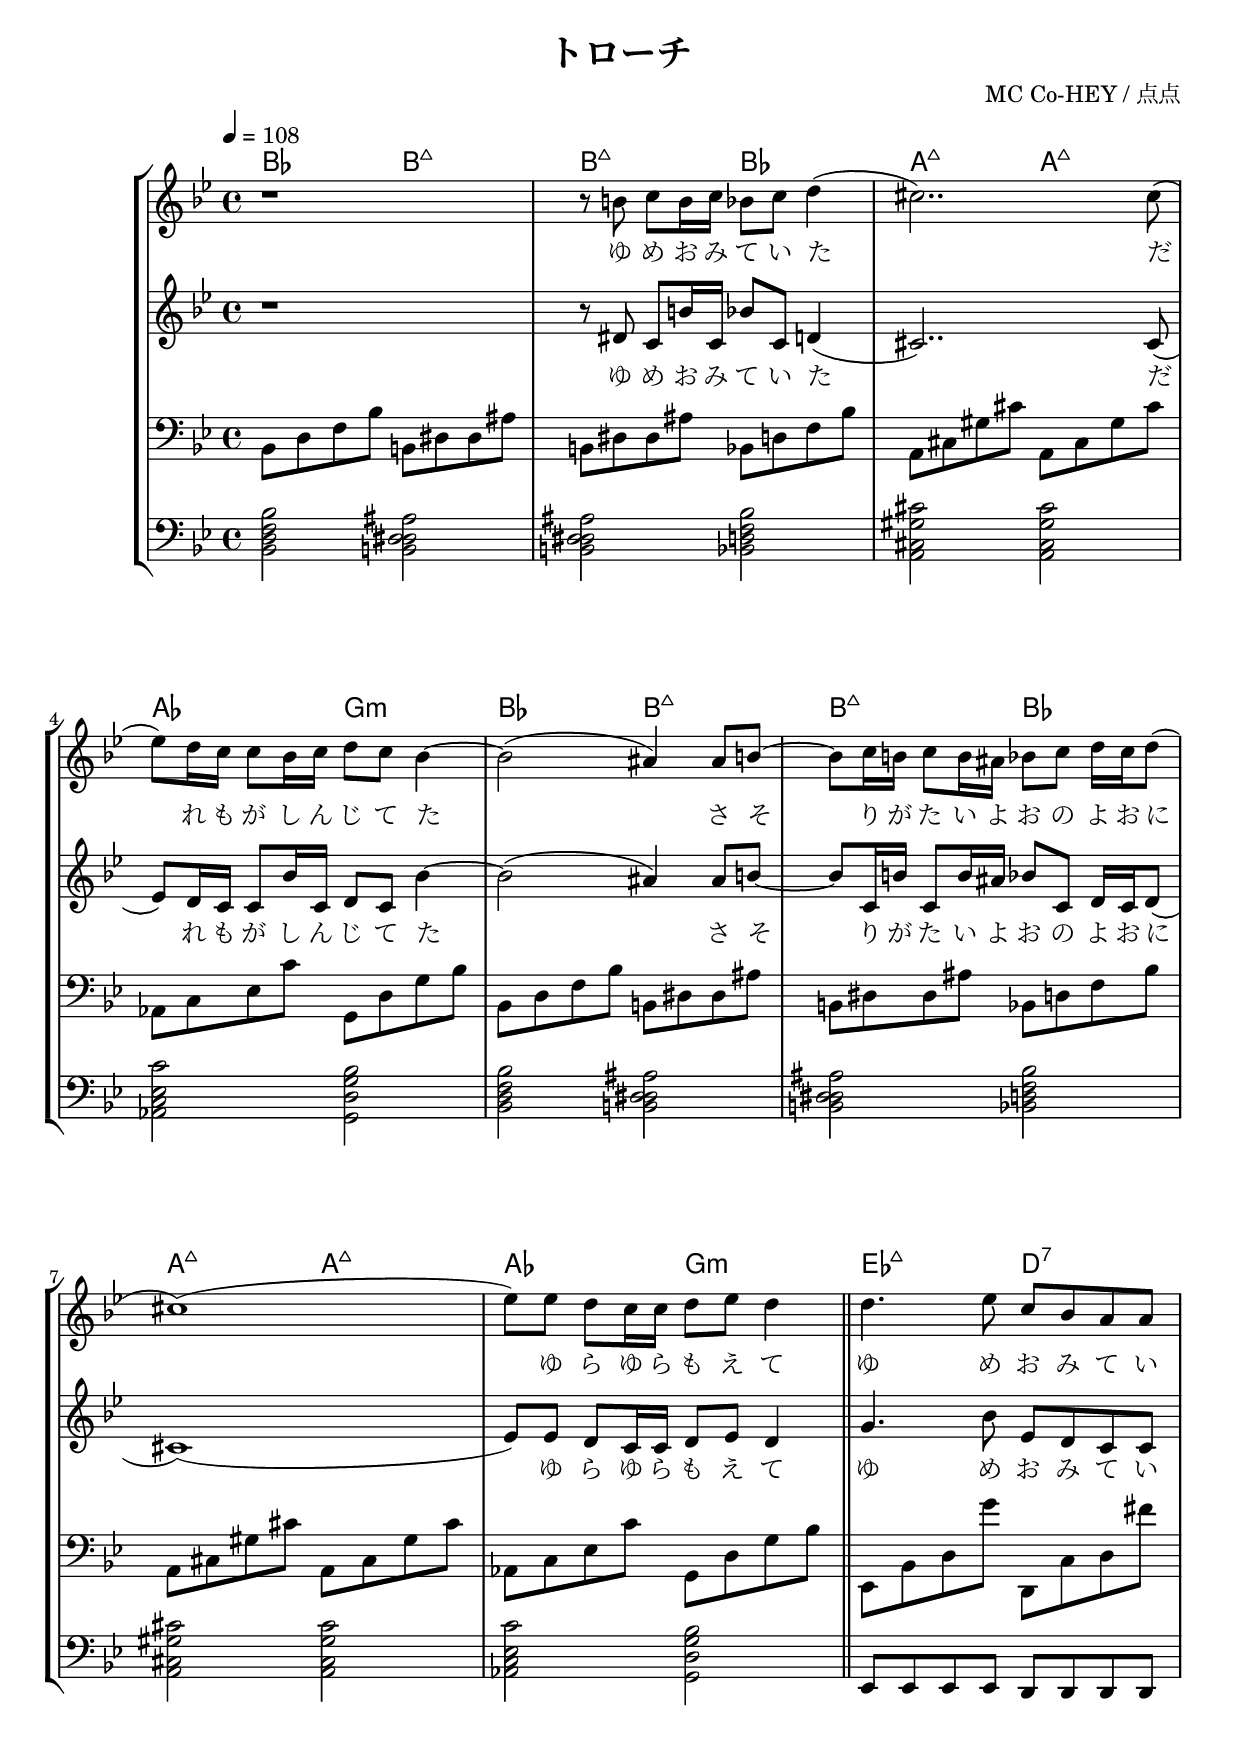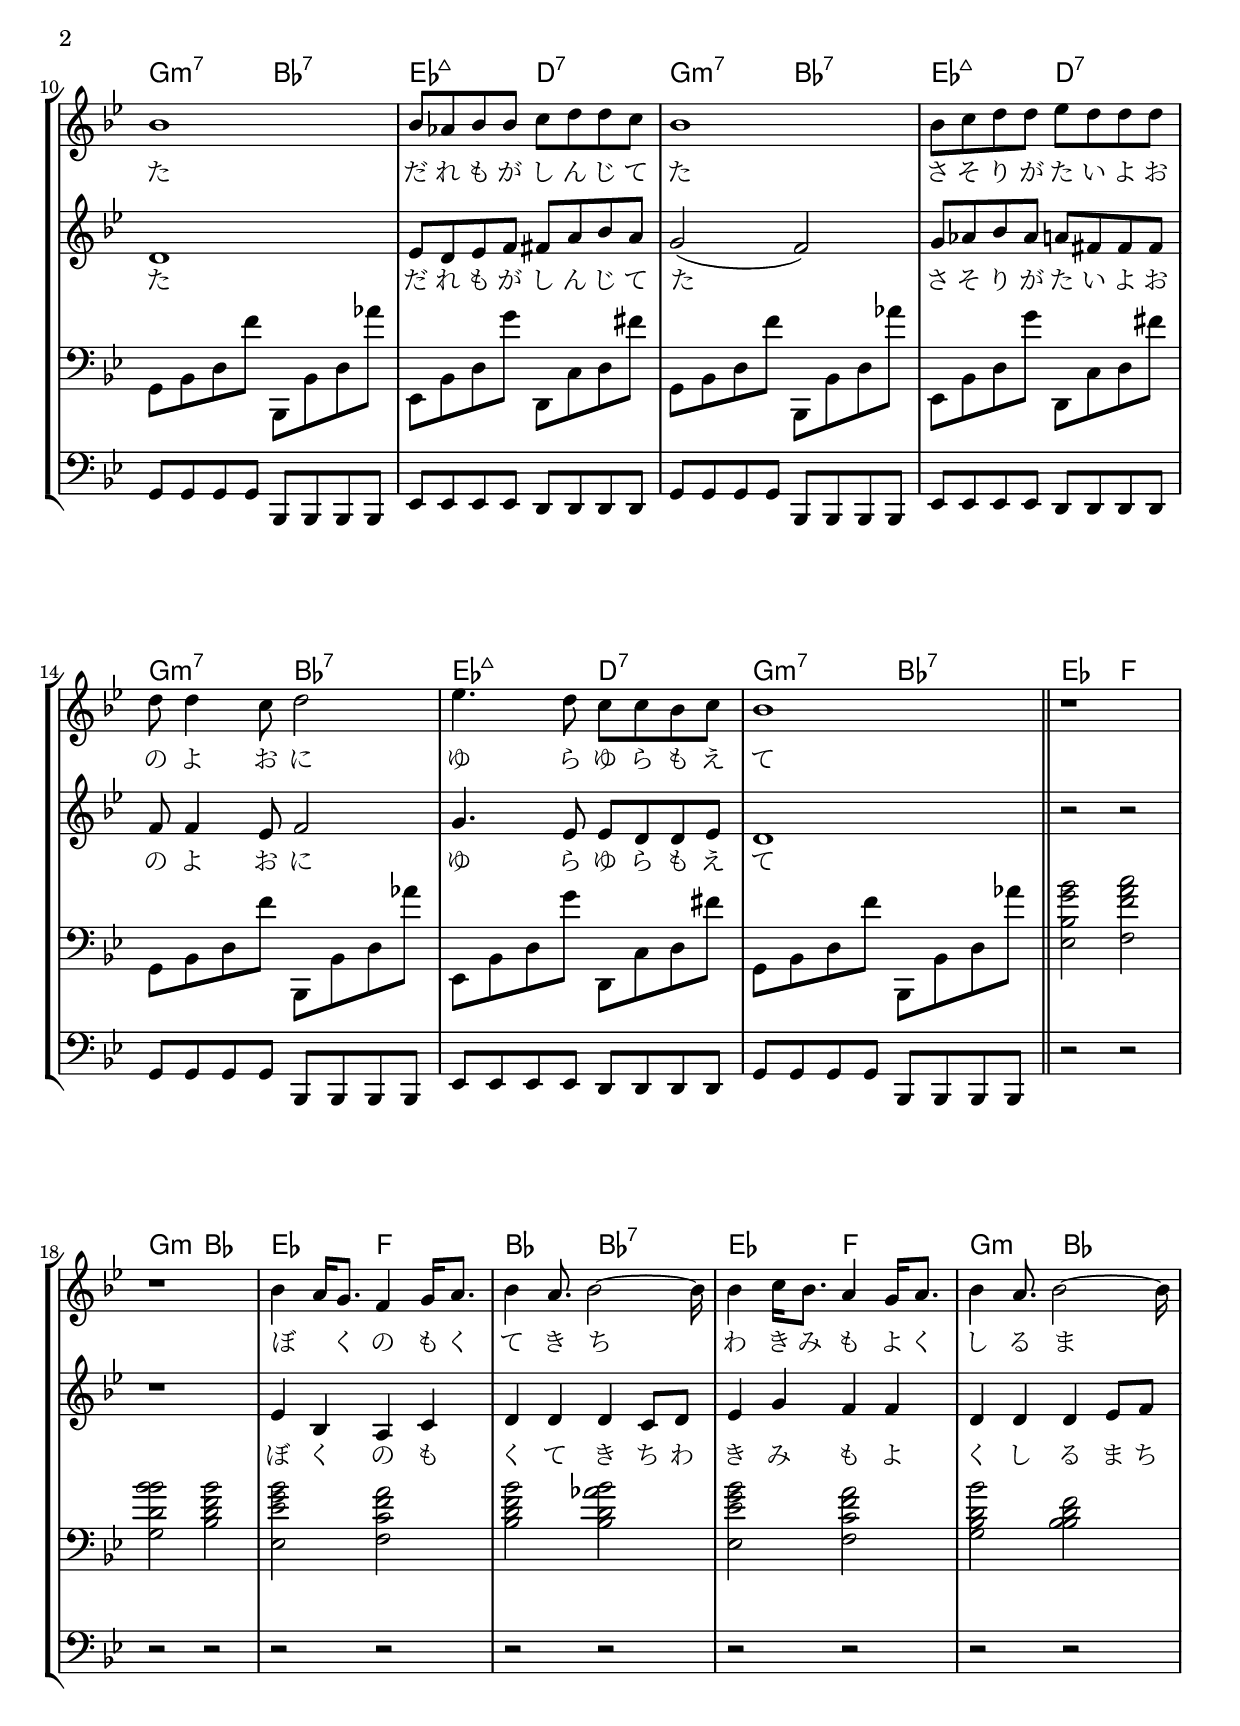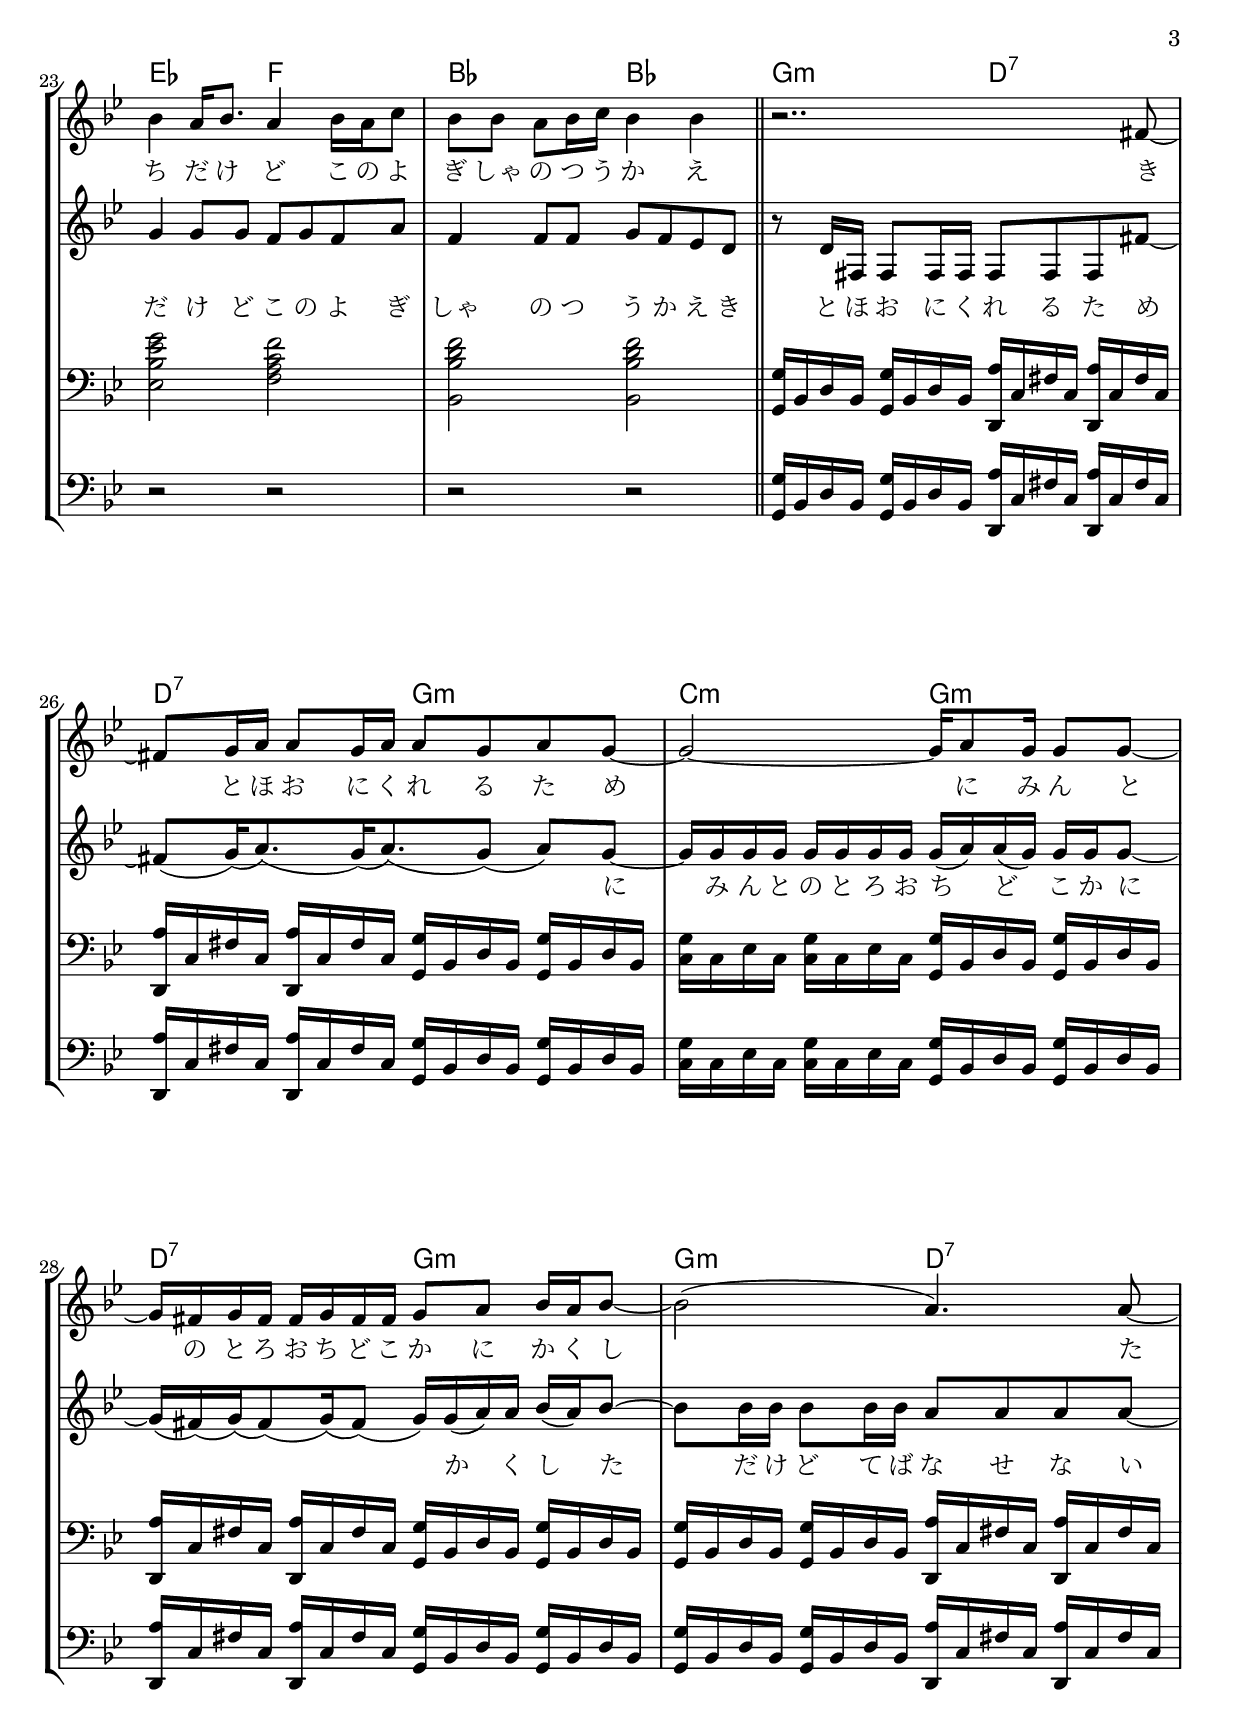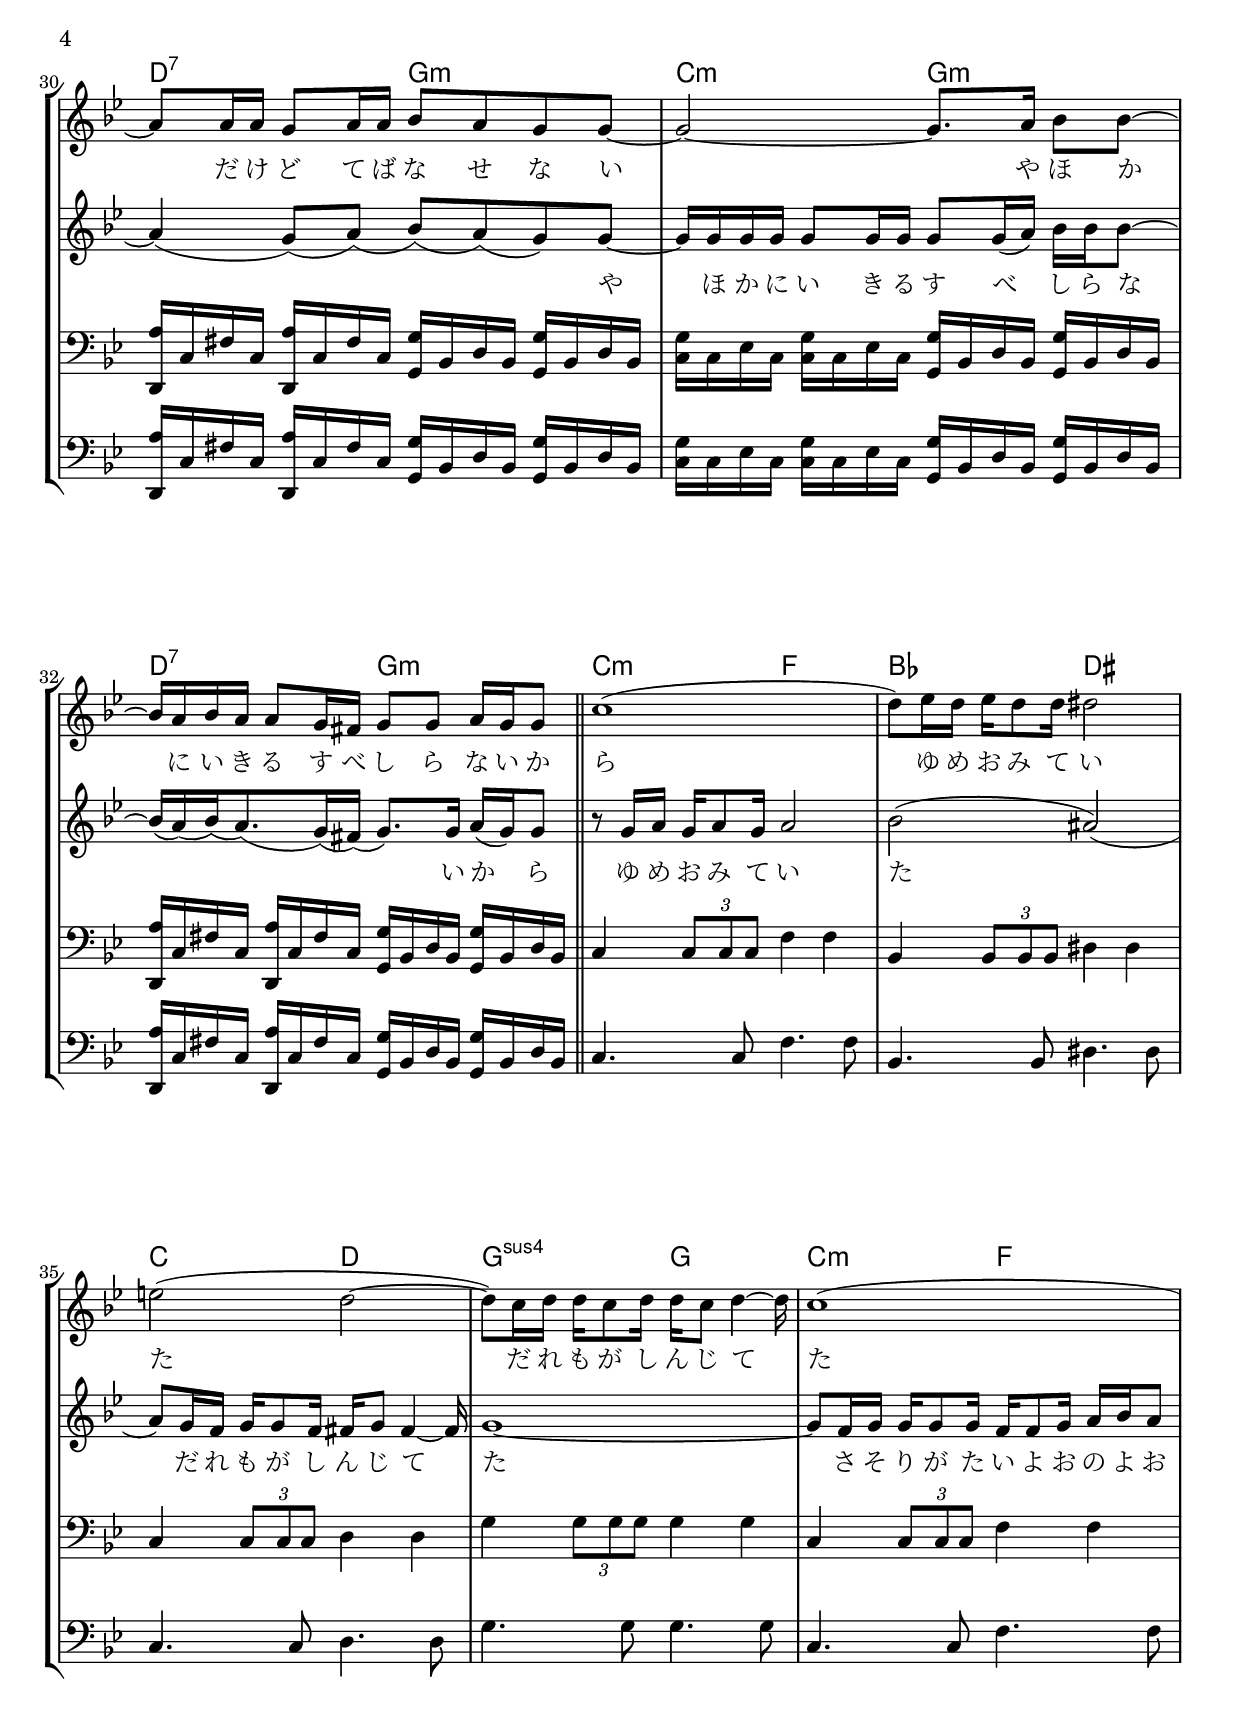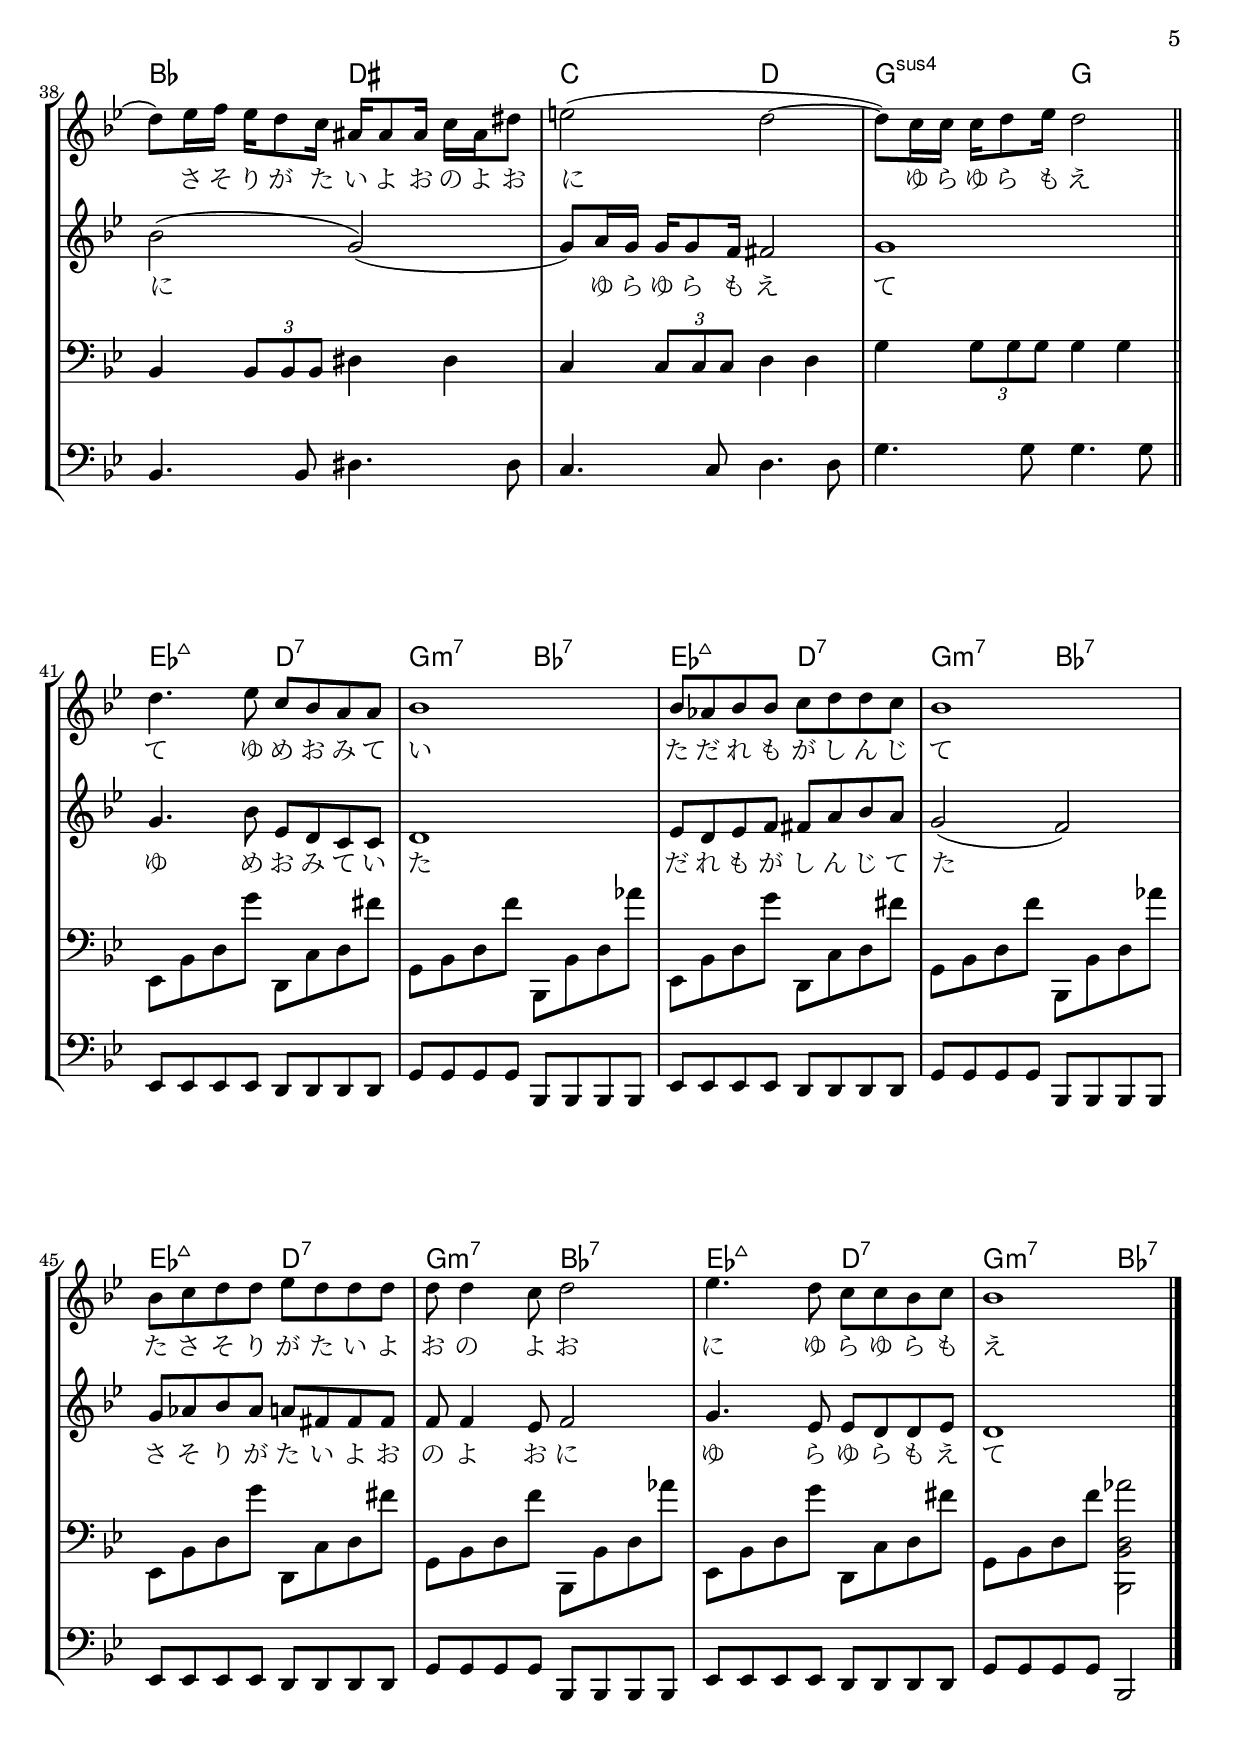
\version "2.12.1"

\header {
	title = \markup {トローチ}
	composer = \markup \center-column {"MC Co-HEY / 点点"}
}

harmony = \chordmode {
	bes2 b:maj7 b:maj7 bes a:maj7 a:maj7 as g:m bes b:maj7 b:maj7 bes a:maj7 a:maj7 as g:m 

	es:maj7 d:7 g:min7 bes:7 es:maj7 d:7 g:min7 bes:7 es:maj7 d:7 g:min7 bes:7 es:maj7 d:7 g:min7 bes:7 

	es f g:m bes es f bes bes:7 es f g:m bes es f bes bes 

	g:m d:7 d:7 g:m c:m g:m d:7 g:m g:m d:7 d:7 g:m c:m g:m d:7 g:m 

	c:m f bes dis c d g:sus4 g c:m f bes dis c d g:sus4 g 

	es:maj7 d:7 g:min7 bes:7 es:maj7 d:7 g:min7 bes:7 es:maj7 d:7 g:min7 bes:7 es:maj7 d:7 g:min7 bes:7 
}

melody = {
	\set Staff.midiInstrument = #"Violin"
		\key bes \major
	\tempo 4 = 108
r1
r8 b'8  c''8  b'16  c''16  bes'8  c''8  d''4 
	(cis''2..)  cis''8 
	(es''8)  d''16  c''16  c''8  bes'16  c''16  d''8  c''8  bes'4~ 
	bes'2  (ais'4)  ais'8  b'8~ 
	b'8  c''16  b'16  c''8  b'16  ais'16  bes'8  c''8  d''16  c''16  d''8 
	(cis''1) 
	(es''8)  es''8  d''8  c''16  c''16  d''8  es''8  d''4
	\set Staff.midiInstrument = #"mmi0.34"
	d''4.  es''8  c''8  bes'8  a'8  a'8 
	bes'1 
	bes'8  as'8  bes'8  bes'8  c''8  d''8  d''8  c''8 
	bes'1 
	bes'8  c''8  d''8  d''8  es''8  d''8  d''8  d''8 
	d''8  d''4  c''8  d''2 
	es''4.  d''8  c''8  c''8  bes'8  c''8 
	bes'1
	\set Staff.midiInstrument = #"mmi0.34"
	r1 ~ 
	r1 
	 bes'4  a'16  g'8.  f'4  g'16  a'8. 
	bes'4  a'8.  bes'2~bes'16 
	bes'4  c''16  bes'8.  a'4  g'16  a'8. 
	bes'4  a'8.  bes'2~bes'16 
	bes'4  a'16  bes'8.  a'4  bes'16  a'16  c''8 
	bes'8  bes'8  a'8  bes'16  c''16  bes'4  bes'4
	\set Staff.midiInstrument = #"mmi0.34"
	r2.. fis'8~ 
	fis'8  g'16  a'16  a'8  g'16  a'16  a'8  g'8  a'8  g'8~ 
	g'2~g'16  a'8  g'16  g'8  g'8~ 
	g'16  fis'16  g'16  fis'16  fis'16  g'16  fis'16  fis'16  g'8  a'8  bes'16  a'16  bes'8~ 
	bes'2  (a'4.)  a'8~ 
	a'8  a'16  a'16  g'8  a'16  a'16  bes'8  a'8  g'8  g'8~ 
	g'2~g'8.  a'16  bes'8  bes'8~ 
	bes'16  a'16  bes'16  a'16  a'8  g'16  fis'16  g'8  g'8  a'16  g'16  g'8
	\set Staff.midiInstrument = #"Violin"
	c''1 
	(d''8)  es''16  d''16  es''16  d''8  d''16  dis''2 
	e''2  (d''2~ 
	d''8)  c''16  d''16  d''16  c''8  d''16  d''16  c''8  d''4~d''16 
	c''1 
	(d''8)  es''16  f''16  es''16  d''8  c''16  ais'16  ais'8  ais'16  c''16  ais'16  dis''8 
	e''2  (d''2~ 
	d''8)  c''16  c''16  c''16  d''8  es''16  d''2
	\set Staff.midiInstrument = #"mmi0.34"
	d''4.  es''8  c''8  bes'8  a'8  a'8 
	bes'1 
	bes'8  as'8  bes'8  bes'8  c''8  d''8  d''8  c''8 
	bes'1 
	bes'8  c''8  d''8  d''8  es''8  d''8  d''8  d''8 
	d''8  d''4  c''8  d''2 
	es''4.  d''8  c''8  c''8  bes'8  c''8 
	bes'1
	\bar "|."
}

words = \lyricmode {
	ゆ  め  お  み  て  い  た  だ  れ  も  が  し  ん  じ  て  た  さ  そ  り  が  た  い  よ  お  の  よ  お  に  ゆ  ら  ゆ  ら  も  え  て  
	ゆ  め  お  み  て  い  た  だ  れ  も  が  し  ん  じ  て  た  さ  そ  り  が  た  い  よ  お  の  よ  お  に  ゆ  ら  ゆ  ら  も  え  て  
	ぼ  く  の  も  く  て  き  ち  わ  き  み  も  よ  く  し  る  ま  ち  だ  け  ど  こ  の  よ  ぎ  しゃ  の  つ  う  か  え  き  
	と  ほ  お  に  く  れ  る  た  め  に  み  ん  と  の  と  ろ  お  ち  ど  こ  か  に  か  く  し  た  だ  け  ど  て  ば  な  せ  な  い  や  ほ  か  に  い  き  る  す  べ  し  ら  な  い  か  ら  
	ゆ  め  お  み  て  い  た  だ  れ  も  が  し  ん  じ  て  た  さ  そ  り  が  た  い  よ  お  の  よ  お  に  ゆ  ら  ゆ  ら  も  え  て  
	ゆ  め  お  み  て  い  た  だ  れ  も  が  し  ん  じ  て  た  さ  そ  り  が  た  い  よ  お  の  よ  お  に  ゆ  ら  ゆ  ら  も  え  て  
}

secondmelody = {
	\set Staff.midiInstrument = #"Viola"
		\key bes \major
	\tempo 4 = 108
r1
r8 dis'8  c'8  b'16  c'16  bes'8  c'8  d'4 
	(cis'2..)  cis'8 
	(es'8)  d'16  c'16  c'8  bes'16  c'16  d'8  c'8  bes'4~ 
	bes'2  (ais'4)  ais'8  b'8~ 
	b'8  c'16  b'16  c'8  b'16  ais'16  bes'8  c'8  d'16  c'16  d'8 
	(cis'1) 
	(es'8)  es'8  d'8  c'16  c'16  d'8  es'8  d'4
	\set Staff.midiInstrument = #"fss0.42"
	g'4.  bes'8  es'8  d'8  c'8  c'8 
	d'1 
	es'8  d'8  es'8  f'8  fis'8  a'8  bes'8  a'8 
	g'2  (f'2) 
	g'8  as'8  bes'8  as'8  a'8  fis'8  fis'8  fis'8 
	f'8  f'4  es'8  f'2 
	g'4.  es'8  es'8  d'8  d'8  es'8 
	d'1
	\set Staff.midiInstrument = #"fss0.42"
	r2  r2 
	r1 
	es'4  bes4  a4  c'4 
	d'4  d'4  d'4  c'8  d'8 
	es'4  g'4  f'4  f'4 
	d'4  d'4  d'4  es'8  f'8 
	g'4  g'8  g'8  f'8  g'8  f'8  a'8 
	f'4  f'8  f'8  g'8  f'8  es'8  d'8
	\set Staff.midiInstrument = #"fss0.42"
	r8 d'16  fis16  fis8  fis16  fis16  fis8  fis8  fis8  fis'8~ 
	fis'8  (g'16)  (a'8.)  (g'16)  (a'8.)  (g'8)  (a'8)  g'8~ 
	g'16  g'16  g'16  g'16  g'16  g'16  g'16  g'16  g'16  (a'16)  a'16  (g'16)  g'16  g'16  g'8~ 
	g'16  (fis'16)  (g'16)  (fis'8)  (g'16)  (fis'8)  (g'16)  g'16  (a'16)  a'16  bes'16  (a'16)  bes'8~ 
	bes'8  bes'16  bes'16  bes'8  bes'16  bes'16  a'8  a'8  a'8  a'8~ 
	a'4  (g'8)  (a'8)  (bes'8)  (a'8)  (g'8)  g'8~ 
	g'16  g'16  g'16  g'16  g'8  g'16  g'16  g'8  g'16  (a'16)  bes'16  bes'16  bes'8~ 
	bes'16  (a'16)  (bes'16)  (a'8.)  (g'16)  (fis'16)  (g'8.)  g'16  a'16  (g'16)  g'8
	\set Staff.midiInstrument = #"Viola"
	r8 g'16  a'16  g'16  a'8  g'16  a'2 
	bes'2  (ais'2) 
	(a'8)  g'16  f'16  g'16  g'8  f'16  fis'16  g'8  fis'4~fis'16 
	g'1~ 
	g'8  f'16  g'16  g'16  g'8  g'16  f'16  f'8  g'16  a'16  bes'16  a'8 
	bes'2  (g'2) 
	(g'8)  a'16  g'16  g'16  g'8  f'16  fis'2 
	g'1
	\set Staff.midiInstrument = #"fss0.42"
	g'4.  bes'8  es'8  d'8  c'8  c'8 
	d'1 
	es'8  d'8  es'8  f'8  fis'8  a'8  bes'8  a'8 
	g'2  (f'2) 
	g'8  as'8  bes'8  as'8  a'8  fis'8  fis'8  fis'8 
	f'8  f'4  es'8  f'2 
	g'4.  es'8  es'8  d'8  d'8  es'8 
	d'1
	\bar "|."
}

secondwords = \lyricmode {
	ゆ  め  お  み  て  い  た  だ  れ  も  が  し  ん  じ  て  た  さ  そ  り  が  た  い  よ  お  の  よ  お  に  ゆ  ら  ゆ  ら  も  え  て  
	ゆ  め  お  み  て  い  た  だ  れ  も  が  し  ん  じ  て  た  さ  そ  り  が  た  い  よ  お  の  よ  お  に  ゆ  ら  ゆ  ら  も  え  て  
	ぼ  く  の  も  く  て  き  ち  わ  き  み  も  よ  く  し  る  ま  ち  だ  け  ど  こ  の  よ  ぎ  しゃ  の  つ  う  か  え  き  
	と  ほ  お  に  く  れ  る  た  め  に  み  ん  と  の  と  ろ  お  ち  ど  こ  か  に  か  く  し  た  だ  け  ど  て  ば  な  せ  な  い  や  ほ  か  に  い  き  る  す  べ  し  ら  な  い  か  ら  
	ゆ  め  お  み  て  い  た  だ  れ  も  が  し  ん  じ  て  た  さ  そ  り  が  た  い  よ  お  の  よ  お  に  ゆ  ら  ゆ  ら  も  え  て  
	ゆ  め  お  み  て  い  た  だ  れ  も  が  し  ん  じ  て  た  さ  そ  り  が  た  い  よ  お  の  よ  お  に  ゆ  ら  ゆ  ら  も  え  て  
}

tempochange = {
	\tempo 4 = 108
	r1 | r1 | r1 | r1 | r1 | r1 | r1 | r1 \bar "||"
	\tempo 4 = 108
	r1 | r1 | r1 | r1 | r1 | r1 | r1 | r1 \bar "||"
	\tempo 4 = 108
	r1 | r1 | r1 | r1 | r1 | r1 | r1 | r1 \bar "||"
	\tempo 4 = 108
	r1 | r1 | r1 | r1 | r1 | r1 | r1 | r1 \bar "||"
	\tempo 4 = 108
	r1 | r1 | r1 | r1 | r1 | r1 | r1 | r1 \bar "||"
	\tempo 4 = 108
	r1 | r1 | r1 | r1 | r1 | r1 | r1 | r1 \bar "|."
}

mainacc = {
	\clef bass
	\set Staff.midiInstrument = #"Celesta"
	\key bes \major
	\tempo 4 = 108
	bes,8 d8 f8 bes8
	b,8 dis8 dis8 ais8
	b,8 dis8 dis8 ais8
	bes,8 d8 f8 bes8
	a,8 cis8 gis8 cis'8
	a,8 cis8 gis8 cis'8
	as,8 c8 es8 c'8
	g,8 d8 g8 bes8
	bes,8 d8 f8 bes8
	b,8 dis8 dis8 ais8
	b,8 dis8 dis8 ais8
	bes,8 d8 f8 bes8
	a,8 cis8 gis8 cis'8
	a,8 cis8 gis8 cis'8
	as,8 c8 es8 c'8
	g,8 d8 g8 bes8
	\bar "||"

	\set Staff.midiInstrument = #"Overdriven Guitar"
	es,8 bes,8 d8 g'8
	d,8 c8 d8 fis'8
	g,8 bes,8 d8 f'8
	bes,,8 bes,8 d8 as'8
	es,8 bes,8 d8 g'8
	d,8 c8 d8 fis'8
	g,8 bes,8 d8 f'8
	bes,,8 bes,8 d8 as'8
	es,8 bes,8 d8 g'8
	d,8 c8 d8 fis'8
	g,8 bes,8 d8 f'8
	bes,,8 bes,8 d8 as'8
	es,8 bes,8 d8 g'8
	d,8 c8 d8 fis'8
	g,8 bes,8 d8 f'8
	bes,,8 bes,8 d8 as'8
	\bar "||"

	\set Staff.midiInstrument = #"Choir Aahs"
	<es bes bes' g'>2
	<f f' a' c''>2
	<g d' bes' bes'>2
	<bes d' f' bes'>2
	<es es' g' bes'>2
	<f c' f' a'>2
	<bes d' f' bes'>2
	<bes d' as' bes'>2
	<es es' g' bes'>2
	<f c' f' a'>2
	<g bes d' bes'>2
	<bes bes d' f'>2
	<es bes es' g'>2
	<f a c' f'>2
	<bes, bes d' f'>2
	<bes, bes d' f'>2
	\bar "||"

	\set Staff.midiInstrument = #"Acoustic Guitar (steel)"
	<g, g>16 bes, d bes, <g, g> bes, d bes,
	<d, a>16 c fis c <d, a> c fis c
	<d, a>16 c fis c <d, a> c fis c
	<g, g>16 bes, d bes, <g, g> bes, d bes,
	<c g>16 c es c <c g> c es c
	<g, g>16 bes, d bes, <g, g> bes, d bes,
	<d, a>16 c fis c <d, a> c fis c
	<g, g>16 bes, d bes, <g, g> bes, d bes,
	<g, g>16 bes, d bes, <g, g> bes, d bes,
	<d, a>16 c fis c <d, a> c fis c
	<d, a>16 c fis c <d, a> c fis c
	<g, g>16 bes, d bes, <g, g> bes, d bes,
	<c g>16 c es c <c g> c es c
	<g, g>16 bes, d bes, <g, g> bes, d bes,
	<d, a>16 c fis c <d, a> c fis c
	<g, g>16 bes, d bes, <g, g> bes, d bes,
	\bar "||"

	\set Staff.midiInstrument = #"Acoustic grand"
	c4 \tuplet 3/2 { c8 c8 c8 }
	f4 f4
	bes,4 \tuplet 3/2 { bes,8 bes,8 bes,8 }
	dis4 dis4
	c4 \tuplet 3/2 { c8 c8 c8 }
	d4 d4
	g4 \tuplet 3/2 { g8 g8 g8 }
	g4 g4
	c4 \tuplet 3/2 { c8 c8 c8 }
	f4 f4
	bes,4 \tuplet 3/2 { bes,8 bes,8 bes,8 }
	dis4 dis4
	c4 \tuplet 3/2 { c8 c8 c8 }
	d4 d4
	g4 \tuplet 3/2 { g8 g8 g8 }
	g4 g4
	\bar "||"

	\set Staff.midiInstrument = #"Electric Guitar (clean)"
	es,8 bes,8 d8 g'8
	d,8 c8 d8 fis'8
	g,8 bes,8 d8 f'8
	bes,,8 bes,8 d8 as'8
	es,8 bes,8 d8 g'8
	d,8 c8 d8 fis'8
	g,8 bes,8 d8 f'8
	bes,,8 bes,8 d8 as'8
	es,8 bes,8 d8 g'8
	d,8 c8 d8 fis'8
	g,8 bes,8 d8 f'8
	bes,,8 bes,8 d8 as'8
	es,8 bes,8 d8 g'8
	d,8 c8 d8 fis'8
	g,8 bes,8 d8 f'8
	<bes,, bes, d as'>2
	\bar "|."
}

subacc = {
	\clef bass
	\set Staff.midiInstrument = #"English Horn"
	\key bes \major
	\tempo 4 = 108
	<bes, d f bes>2
	<b, dis dis ais>2
	<b, dis dis ais>2
	<bes, d f bes>2
	<a, cis gis cis'>2
	<a, cis gis cis'>2
	<as, c es c'>2
	<g, d g bes>2
	<bes, d f bes>2
	<b, dis dis ais>2
	<b, dis dis ais>2
	<bes, d f bes>2
	<a, cis gis cis'>2
	<a, cis gis cis'>2
	<as, c es c'>2
	<g, d g bes>2
	\bar "||"

	\set Staff.midiInstrument = #"Electric Bass (pick)"
	es,8 es,8 es,8 es,8
	d,8 d,8 d,8 d,8
	g,8 g,8 g,8 g,8
	bes,,8 bes,,8 bes,,8 bes,,8
	es,8 es,8 es,8 es,8
	d,8 d,8 d,8 d,8
	g,8 g,8 g,8 g,8
	bes,,8 bes,,8 bes,,8 bes,,8
	es,8 es,8 es,8 es,8
	d,8 d,8 d,8 d,8
	g,8 g,8 g,8 g,8
	bes,,8 bes,,8 bes,,8 bes,,8
	es,8 es,8 es,8 es,8
	d,8 d,8 d,8 d,8
	g,8 g,8 g,8 g,8
	bes,,8 bes,,8 bes,,8 bes,,8
	\bar "||"

	\set Staff.midiInstrument = #"Acoustic grand"
	r2
	r2
	r2
	r2
	r2
	r2
	r2
	r2
	r2
	r2
	r2
	r2
	r2
	r2
	r2
	r2
	\bar "||"

	\set Staff.midiInstrument = #"Acoustic grand"
	<g, g>16 bes, d bes, <g, g> bes, d bes,
	<d, a>16 c fis c <d, a> c fis c
	<d, a>16 c fis c <d, a> c fis c
	<g, g>16 bes, d bes, <g, g> bes, d bes,
	<c g>16 c es c <c g> c es c
	<g, g>16 bes, d bes, <g, g> bes, d bes,
	<d, a>16 c fis c <d, a> c fis c
	<g, g>16 bes, d bes, <g, g> bes, d bes,
	<g, g>16 bes, d bes, <g, g> bes, d bes,
	<d, a>16 c fis c <d, a> c fis c
	<d, a>16 c fis c <d, a> c fis c
	<g, g>16 bes, d bes, <g, g> bes, d bes,
	<c g>16 c es c <c g> c es c
	<g, g>16 bes, d bes, <g, g> bes, d bes,
	<d, a>16 c fis c <d, a> c fis c
	<g, g>16 bes, d bes, <g, g> bes, d bes,
	\bar "||"

	\set Staff.midiInstrument = #"Tuba"
	c4.c8
	f4.f8
	bes,4.bes,8
	dis4.dis8
	c4.c8
	d4.d8
	g4.g8
	g4.g8
	c4.c8
	f4.f8
	bes,4.bes,8
	dis4.dis8
	c4.c8
	d4.d8
	g4.g8
	g4.g8
	\bar "||"

	\set Staff.midiInstrument = #"Electric Bass (finger)"
	es,8 es,8 es,8 es,8
	d,8 d,8 d,8 d,8
	g,8 g,8 g,8 g,8
	bes,,8 bes,,8 bes,,8 bes,,8
	es,8 es,8 es,8 es,8
	d,8 d,8 d,8 d,8
	g,8 g,8 g,8 g,8
	bes,,8 bes,,8 bes,,8 bes,,8
	es,8 es,8 es,8 es,8
	d,8 d,8 d,8 d,8
	g,8 g,8 g,8 g,8
	bes,,8 bes,,8 bes,,8 bes,,8
	es,8 es,8 es,8 es,8
	d,8 d,8 d,8 d,8
	g,8 g,8 g,8 g,8
	bes,,2
	\bar "|."
}

percA = {
	\drummode {
	r1  |r1  |r1  |r1  |r1  |r1  |r1  |r2 r8 hho4 hho8  \bar "||"
	hh8 hh8 hh8 hh8 hh8 hh8 hh8 hh8  |hh8 hh8 hh8 hh8 hh4 hh8 hh8  |hh8 hh8 hh8 hh8 hh8 hh8 hh8 hh8  |hh8 hh8 hh8 hh2 r8  |hh8 hh8 hh8 hh8 hh8 hh8 hh8 hh8  |hh8 hh8 hh8 hh8 hh4 hh8 hh8  |hh8 hh8 hh8 hh8 hh8 hh8 hh8 hh8  |r8 hh2. r8  \bar "||"
	r1 |r1 |r1 |r1 |r1 |r1 |r1 |r1 \bar "||"
	\times 16/12{ cymr8. cymr8 cymr16 cymr8. cymr8 cymr16 } |\times 16/12{ r8. cymr8 cymr16 cymr8. cymr8 cymr16 } |\times 16/12{ cymr8. cymr8 cymr16 cymr8. cymr8 cymr16 } |\times 16/12{ r8. cymr8 cymr16 cymr8. cymr8 cymr16 } |\times 16/12{ cymr8. cymr8 cymr16 cymr8. cymr8 cymr16 } |\times 16/12{ r8. cymr8 cymr16 cymr8. cymr8 cymr16 } |\times 16/12{ cymr8. cymr8 cymr16 cymr8. cymr8 cymr16 } |\times 16/12{ cymr8. cymr8 cymr4. r16 } \bar "||"
	\times 16/12{ cymr8. cymr8 cymr16 cymr8. cymr8 cymr16 } |\times 16/12{ r8. cymr8 cymr16 cymr8. cymr8 cymr16 } |\times 16/12{ cymr8. cymr8 cymr16 cymr8. cymr8 cymr16 } |\times 16/12{ r8. cymr8 cymr16 cymr8. cymr8 cymr16 } |\times 16/12{ cymr8. cymr8 cymr16 cymr8. cymr8 cymr16 } |\times 16/12{ r8. cymr8 cymr16 cymr8. cymr8 cymr16 } |\times 16/12{ cymr8. cymr8 cymr16 cymr8. cymr8 cymr16 } |\times 16/12{ cymr8. cymr8 cymr4. r16 } \bar "||"
	r1 |r1 |r1 |r1 |r1 |r1 |r1 |r1 \bar "|."
	}
}

percB = {
	\drummode {
	r4. hhp2 hhp8  |r4. hhp2 hhp8  |r4. hhp2 hhp8  |r4. hhp2 hhp8  |r4. hhp2 hhp8  |r4. hhp2 hhp8  |r4. hhp2 hhp8  |hhp4 hhp4 hhp4 hhp4  \bar "||"
	r4 sn8. sn8 sn8. sn8. sn16  |r4 sn8. sn8 sn8. sn4  |r4 sn8. sn8 sn8. sn8. sn16  |r8 sn8 sn4 sn8 sn16 sn8 sn8 sn16  |r4 sn8. sn8 sn8. sn8. sn16  |r4 sn8. sn8 sn8. sn4  |r4 sn8. sn8 sn8. sn8. sn16  |r4 sn2 sn4  \bar "||"
	r1 |r1 |r1 |r1 |r1 |r1 |r1 |r1 \bar "||"
	\times 16/12{ r2 r8 hhp8 } |\times 16/12{ r2. } |\times 16/12{ r2 r8 hhp8 } |\times 16/12{ hhp2. } |\times 16/12{ r2 r8 hhp8 } |\times 16/12{ r2. } |\times 16/12{ r2 r8 hhp8 } |\times 16/12{ hhp2. } \bar "||"
	\times 16/12{ r2 r8 hhp8 } |\times 16/12{ r2. } |\times 16/12{ r2 r8 hhp8 } |\times 16/12{ hhp2. } |\times 16/12{ r2 r8 hhp8 } |\times 16/12{ r2. } |\times 16/12{ r2 r8 hhp8 } |\times 16/12{ hhp2. } \bar "||"
	r1 |r1 |r1 |r1 |r1 |r1 |r1 |r1 \bar "|."
	}
}

percC = {
	\drummode {
	hh4 hh4 hh4 hh4  |hh4 hh4 hh4 hh4  |hh4 hh4 hh4 hh4  |hh4 hh4 hh4 hh4  |hh4 hh4 hh4 hh4  |hh4 hh4 hh4 hh4  |hh4 hh4 hh4 hh4  |r4. hh2 r8  \bar "||"
	bd8 bd4 bd2 bd8  |bd8 bd2 bd4.  |bd8 bd4 bd2 bd8  |bd4 r16 bd8. bd2  |bd8 bd4 bd2 bd8  |bd8 bd2 bd4.  |bd8 bd4 bd2 bd8  |bd8 bd4. bd4. bd8  \bar "||"
	r1 |r1 |r1 |r1 |r1 |r1 |r1 |r1 \bar "||"
	\times 16/12{ bd4. bd4 r16 bd16 } |\times 16/12{ bd4. bd4. } |\times 16/12{ bd4. bd4 r16 bd16 } |\times 16/12{ bd4. bd4 r16 bd16 } |\times 16/12{ bd4. bd4 r16 bd16 } |\times 16/12{ bd4. bd4. } |\times 16/12{ bd4. bd4 r16 bd16 } |\times 16/12{ bd4 r16 bd16 bd4. } \bar "||"
	\times 16/12{ bd4. bd4 r16 bd16 } |\times 16/12{ bd4. bd4. } |\times 16/12{ bd4. bd4 r16 bd16 } |\times 16/12{ bd4. bd4 r16 bd16 } |\times 16/12{ bd4. bd4 r16 bd16 } |\times 16/12{ bd4. bd4. } |\times 16/12{ bd4. bd4 r16 bd16 } |\times 16/12{ bd4 r16 bd16 bd4. } \bar "||"
	r1 |r1 |r1 |r1 |r1 |r1 |r1 |r1 \bar "|."
	}
}

percD = {
	\drummode {
	bd2. r8 bd8  |bd8. bd8. bd2 bd8  |bd2. r8 bd8  |bd8. bd8. bd2 bd8  |bd2. r8 bd8  |bd8. bd8. bd2 bd8  |bd2. r8 bd8  |bd8. bd4. r16 bd4 bd8  \bar "||"
	r1  |r2 r8 hho4.  |r1  |r4. r16 hho2 r16  |r1  |r2 r8 hho4.  |r1  |r4. r16 hho2 r16  \bar "||"
	r1 |r1 |r1 |r1 |r1 |r1 |r1 |r1 \bar "||"
	\times 16/12{ r2. } |\times 16/12{ rb2. } |\times 16/12{ r2. } |\times 16/12{ rb2. } |\times 16/12{ r2. } |\times 16/12{ rb2. } |\times 16/12{ r2. } |\times 16/12{ rb2. } \bar "||"
	\times 16/12{ r2. } |\times 16/12{ rb2. } |\times 16/12{ r2. } |\times 16/12{ rb2. } |\times 16/12{ r2. } |\times 16/12{ rb2. } |\times 16/12{ r2. } |\times 16/12{ rb2. } \bar "||"
	r1 |r1 |r1 |r1 |r1 |r1 |r1 |r1 \bar "|."
	}
}

percE = {
	\drummode {
	r1 | r1 | r1 | r1 | r1 | r1 | r1 | r1 \bar "||"
	r1 |r1 |r1 |r1 |r1 |r1 |r1 |cymc1  \bar "||"
	r1 |r1 |r1 |r1 |r1 |r1 |r1 |r1 \bar "||"
	r1 |r1 |r1 |r1 |r1 |r1 |r1 |\times 16/12{ r4. sn8 sn4 } \bar "||"
	r1 |r1 |r1 |r1 |r1 |r1 |r1 |\times 16/12{ r4. sn8 sn4 } \bar "||"
	r1 |r1 |r1 |r1 |r1 |r1 |r1 |r1 \bar "|."
	}
}

percF = {
	\drummode {
	r1 | r1 | r1 | r1 | r1 | r1 | r1 | r1 \bar "||"
	r1 |r1 |r1 |r1 |r1 |r1 |r1 |r4 r16 tommh16 tommh4. tommh4  \bar "||"
	r1 | r1 | r1 | r1 | r1 | r1 | r1 | r1 \bar "||"
	r1 |r1 |r1 |r1 |r1 |r1 |r1 |\times 16/12{ r2 r16 tommh16 tommh8 } \bar "||"
	r1 |r1 |r1 |r1 |r1 |r1 |r1 |\times 16/12{ r2 r16 tommh16 tommh8 } \bar "||"
	r1 | r1 | r1 | r1 | r1 | r1 | r1 | r1 \bar "|."
	}
}

percG = {
	\drummode {
	r1 | r1 | r1 | r1 | r1 | r1 | r1 | r1 \bar "||"
	r1 |r1 |r1 |r1 |r1 |r1 |r1 |r4. r16 tomml4. tomml8.  \bar "||"
	r1 | r1 | r1 | r1 | r1 | r1 | r1 | r1 \bar "||"
	r1 |r1 |r1 |r1 |r1 |r1 |r1 |\times 16/12{ r2 r8. toml16 } \bar "||"
	r1 |r1 |r1 |r1 |r1 |r1 |r1 |\times 16/12{ r2 r8. toml16 } \bar "||"
	r1 | r1 | r1 | r1 | r1 | r1 | r1 | r1 \bar "|."
	}
}

percH = {
	\drummode {
	r1 | r1 | r1 | r1 | r1 | r1 | r1 | r1 \bar "||"
	r1 |r1 |r1 |r1 |r1 |r1 |r1 |r2 r16 toml8 toml4 r16  \bar "||"
	r1 | r1 | r1 | r1 | r1 | r1 | r1 | r1 \bar "||"
	r1 | r1 | r1 | r1 | r1 | r1 | r1 | r1 \bar "||"
	r1 | r1 | r1 | r1 | r1 | r1 | r1 | r1 \bar "||"
	r1 | r1 | r1 | r1 | r1 | r1 | r1 | r1 \bar "|."
	}
}

percI = {
	\drummode {
	r1 | r1 | r1 | r1 | r1 | r1 | r1 | r1 \bar "||"
	r1 |r1 |r1 |r1 |r1 |r1 |r1 |r2 r8 tomfh4 tomfh8  \bar "||"
	r1 | r1 | r1 | r1 | r1 | r1 | r1 | r1 \bar "||"
	r1 | r1 | r1 | r1 | r1 | r1 | r1 | r1 \bar "||"
	r1 | r1 | r1 | r1 | r1 | r1 | r1 | r1 \bar "||"
	r1 | r1 | r1 | r1 | r1 | r1 | r1 | r1 \bar "|."
	}
}

\score {
	<<
		\new StaffGroup <<
			\new ChordNames {\harmony}
			\new Voice = "melody" {\melody}
			\new Lyrics \lyricsto "melody" \words
			\new Voice = "secondmelody" {\secondmelody}
			\new Lyrics \lyricsto "secondmelody" \secondwords
			\new Staff = "mainacc" {\mainacc}
			\new Staff = "subacc" {\subacc}
		>>
	>>
	\layout { }
}
